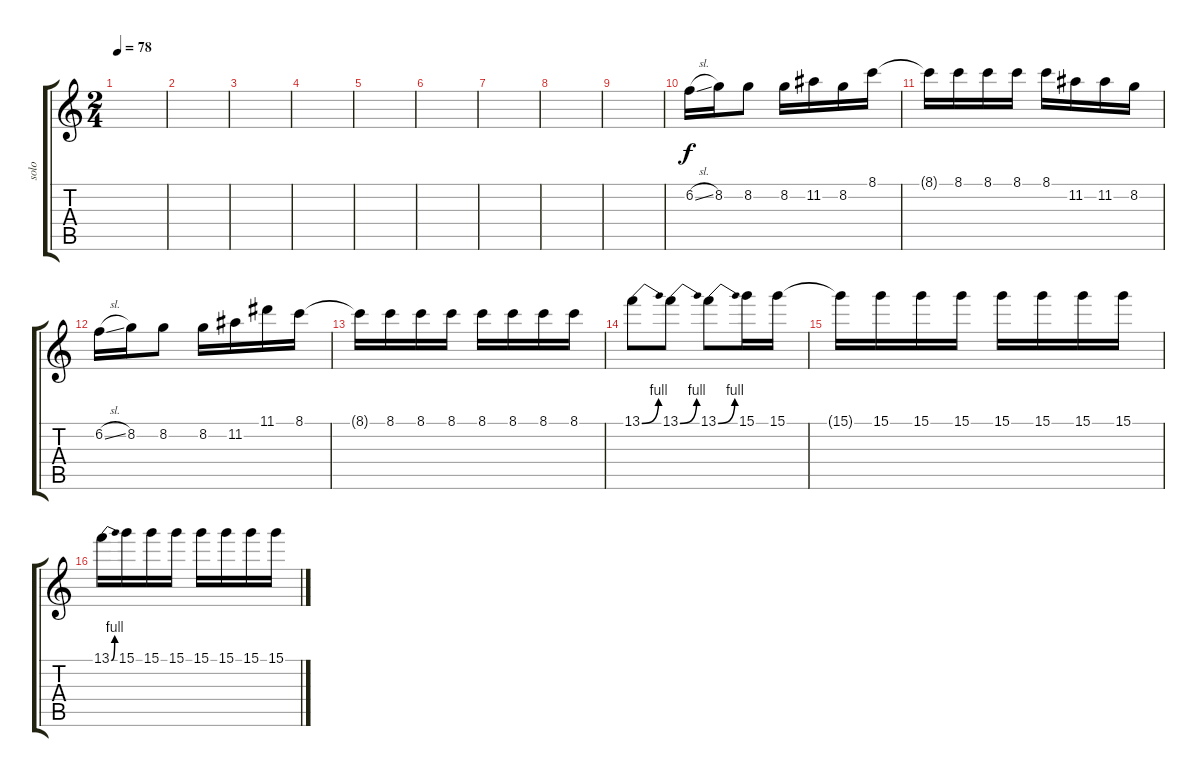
\track ("solo" "solo") {instrument overdrivenguitar}
\staff {score tabs}
\tuning (E4 B3 G3 D3 A2 E2) {hide}
\ts (2 4)
\tempo 78
\clef g2
\ks c
|
|
|
|
|
|
|
|
|
6.2{sl}.16 8.2.16 8.2.8 8.2.16 11.2.16 8.2.16 8.1.16 |
8.1{t}.16 8.1.16 8.1.16 8.1.16 8.1.16 11.2.16 11.2.16 8.2.16 |
6.2{sl}.16 8.2.16 8.2.8 8.2.16 11.2.16 11.1.16 8.1.16 |
8.1{t}.16 8.1.16 8.1.16 8.1.16 8.1.16 8.1.16 8.1.16 8.1.16 |
13.1{be (bend 0 0 60 4)}.8 13.1{be (bend 0 0 60 4)}.8 13.1{be (bend 0 0 60 4)}.8 15.1.16 15.1.16 |
15.1{t}.16 15.1.16 15.1.16 15.1.16 15.1.16 15.1.16 15.1.16 15.1.16 |
13.1{be (bend 0 0 60 4)}.16 15.1.16 15.1.16 15.1.16 15.1.16 15.1.16 15.1.16 15.1.16
